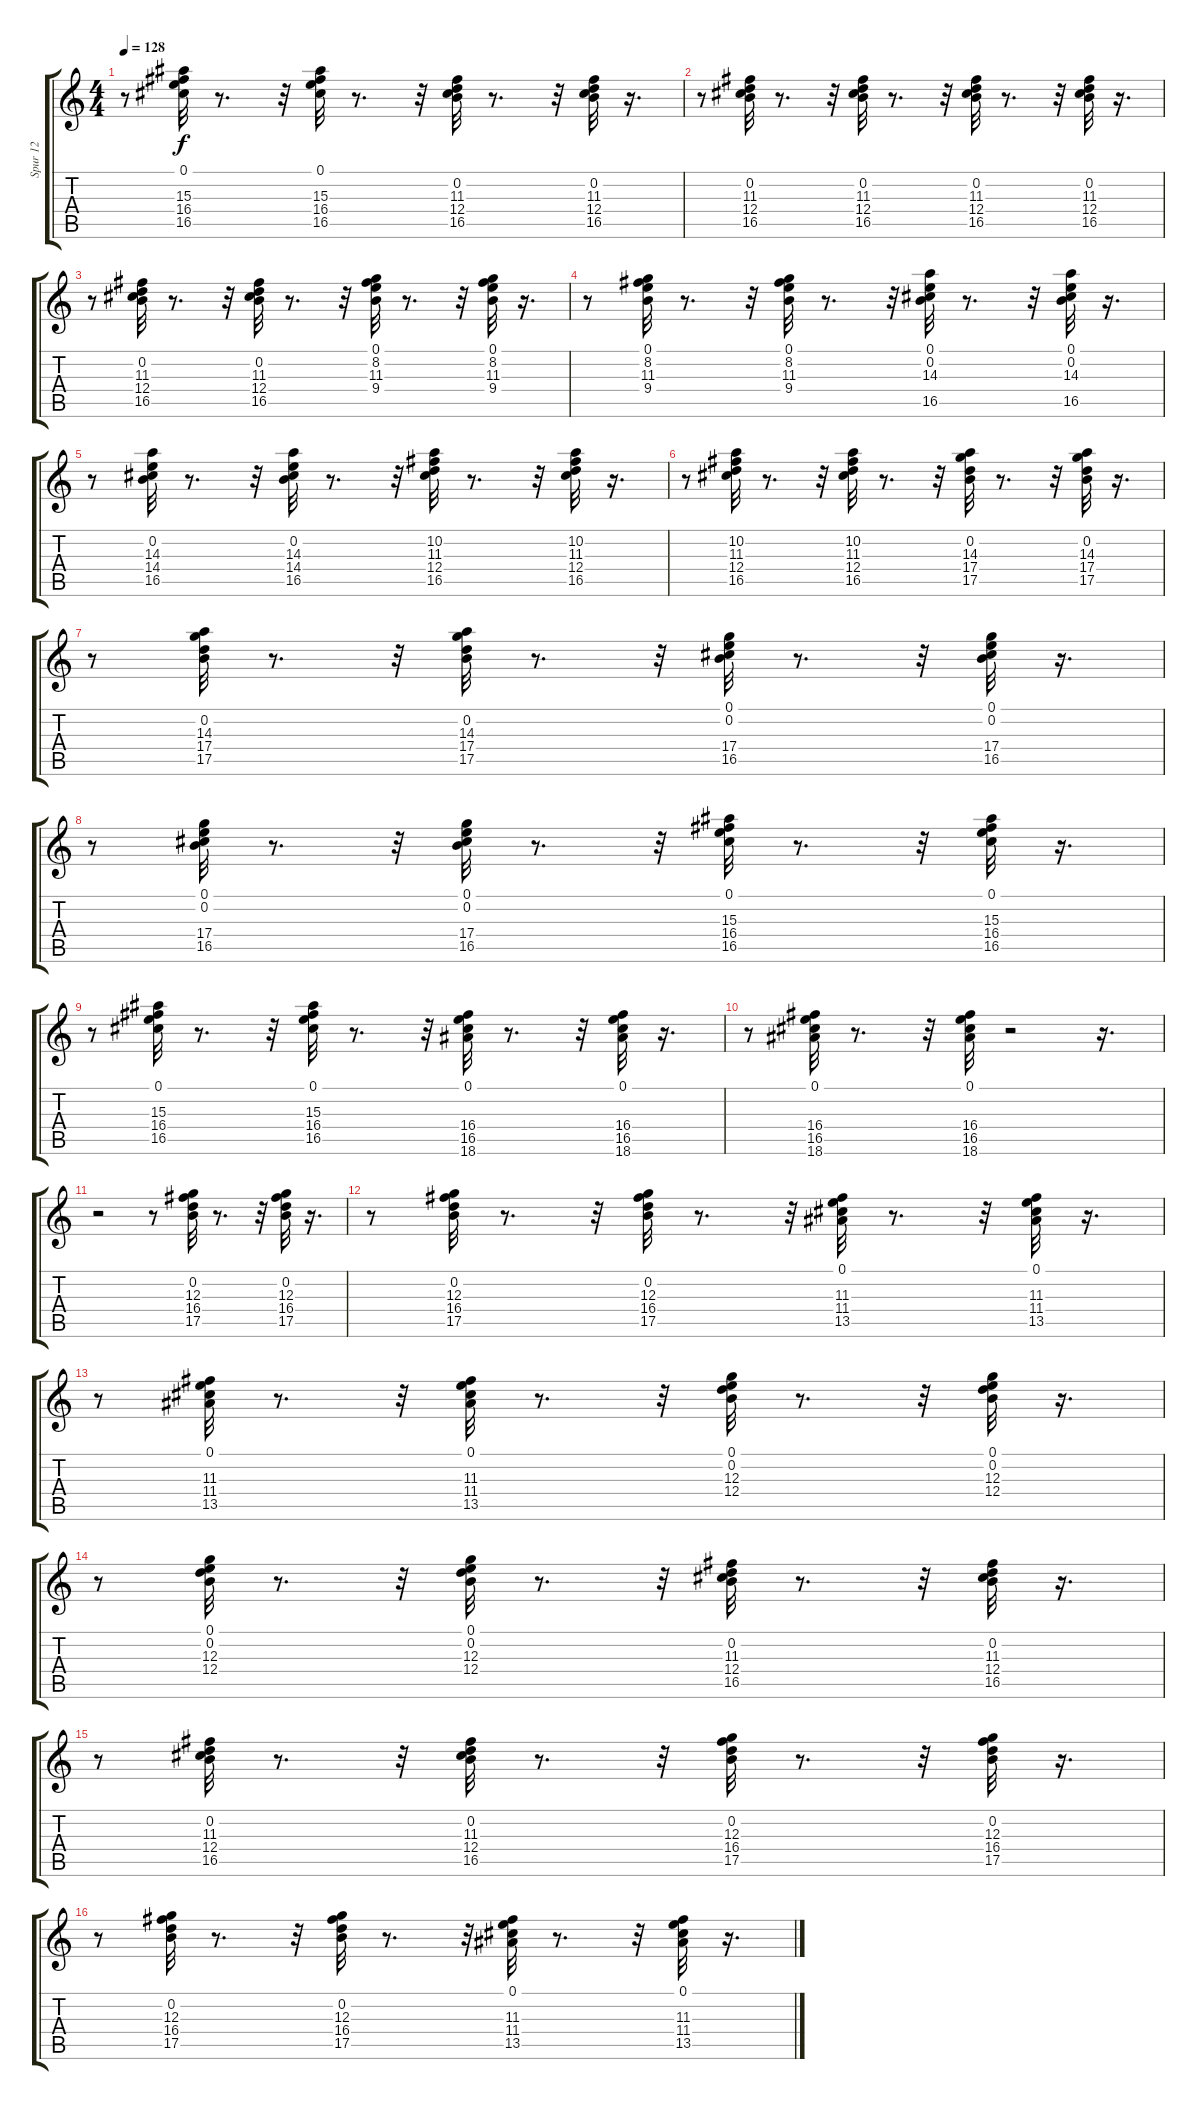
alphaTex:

\track ("Spur 12" "Spur 12") {instrument electricguitarmuted}
\staff {score tabs}
\tuning (E4 B3 G3 D3 A2 E2) {hide}
\ts (4 4)
\tempo 128
\clef g2
\ks c
r.8{dy f} (0.1 15.3 16.4 16.5).32 r.8{d} r.32 (0.1 15.3 16.4 16.5).32 r.8{d} r.32 (0.2 11.3 12.4 16.5).32 r.8{d} r.32 (0.2 11.3 12.4 16.5).32 r.16{d} |
r.8 (0.2 11.3 12.4 16.5).32 r.8{d} r.32 (0.2 11.3 12.4 16.5).32 r.8{d} r.32 (0.2 11.3 12.4 16.5).32 r.8{d} r.32 (0.2 11.3 12.4 16.5).32 r.16{d} |
r.8 (0.2 11.3 12.4 16.5).32 r.8{d} r.32 (0.2 11.3 12.4 16.5).32 r.8{d} r.32 (0.1 8.2 11.3 9.4).32 r.8{d} r.32 (0.1 8.2 11.3 9.4).32 r.16{d} |
r.8 (0.1 8.2 11.3 9.4).32 r.8{d} r.32 (0.1 8.2 11.3 9.4).32 r.8{d} r.32 (0.1 0.2 14.3 16.5).32 r.8{d} r.32 (0.1 0.2 14.3 16.5).32 r.16{d} |
r.8 (0.2 14.3 14.4 16.5).32 r.8{d} r.32 (0.2 14.3 14.4 16.5).32 r.8{d} r.32 (10.2 11.3 12.4 16.5).32 r.8{d} r.32 (10.2 11.3 12.4 16.5).32 r.16{d} |
r.8 (10.2 11.3 12.4 16.5).32 r.8{d} r.32 (10.2 11.3 12.4 16.5).32 r.8{d} r.32 (0.2 14.3 17.4 17.5).32 r.8{d} r.32 (0.2 14.3 17.4 17.5).32 r.16{d} |
r.8 (0.2 14.3 17.4 17.5).32 r.8{d} r.32 (0.2 14.3 17.4 17.5).32 r.8{d} r.32 (0.1 0.2 17.4 16.5).32 r.8{d} r.32 (0.1 0.2 17.4 16.5).32 r.16{d} |
r.8 (0.1 0.2 17.4 16.5).32 r.8{d} r.32 (0.1 0.2 17.4 16.5).32 r.8{d} r.32 (0.1 15.3 16.4 16.5).32 r.8{d} r.32 (0.1 15.3 16.4 16.5).32 r.16{d} |
r.8 (0.1 15.3 16.4 16.5).32 r.8{d} r.32 (0.1 15.3 16.4 16.5).32 r.8{d} r.32 (0.1 16.4 16.5 18.6).32 r.8{d} r.32 (0.1 16.4 16.5 18.6).32 r.16{d} |
r.8 (0.1 16.4 16.5 18.6).32 r.8{d} r.32 (0.1 16.4 16.5 18.6).32 r.2 r.16{d} |
r.2 r.8 (0.2 12.3 16.4 17.5).32 r.8{d} r.32 (0.2 12.3 16.4 17.5).32 r.16{d} |
r.8 (0.2 12.3 16.4 17.5).32 r.8{d} r.32 (0.2 12.3 16.4 17.5).32 r.8{d} r.32 (0.1 11.3 11.4 13.5).32 r.8{d} r.32 (0.1 11.3 11.4 13.5).32 r.16{d} |
r.8 (0.1 11.3 11.4 13.5).32 r.8{d} r.32 (0.1 11.3 11.4 13.5).32 r.8{d} r.32 (0.1 0.2 12.3 12.4).32 r.8{d} r.32 (0.1 0.2 12.3 12.4).32 r.16{d} |
r.8 (0.1 0.2 12.3 12.4).32 r.8{d} r.32 (0.1 0.2 12.3 12.4).32 r.8{d} r.32 (0.2 11.3 12.4 16.5).32 r.8{d} r.32 (0.2 11.3 12.4 16.5).32 r.16{d} |
r.8 (0.2 11.3 12.4 16.5).32 r.8{d} r.32 (0.2 11.3 12.4 16.5).32 r.8{d} r.32 (0.2 12.3 16.4 17.5).32 r.8{d} r.32 (0.2 12.3 16.4 17.5).32 r.16{d} |
r.8 (0.2 12.3 16.4 17.5).32 r.8{d} r.32 (0.2 12.3 16.4 17.5).32 r.8{d} r.32 (0.1 11.3 11.4 13.5).32 r.8{d} r.32 (0.1 11.3 11.4 13.5).32 r.16{d}
